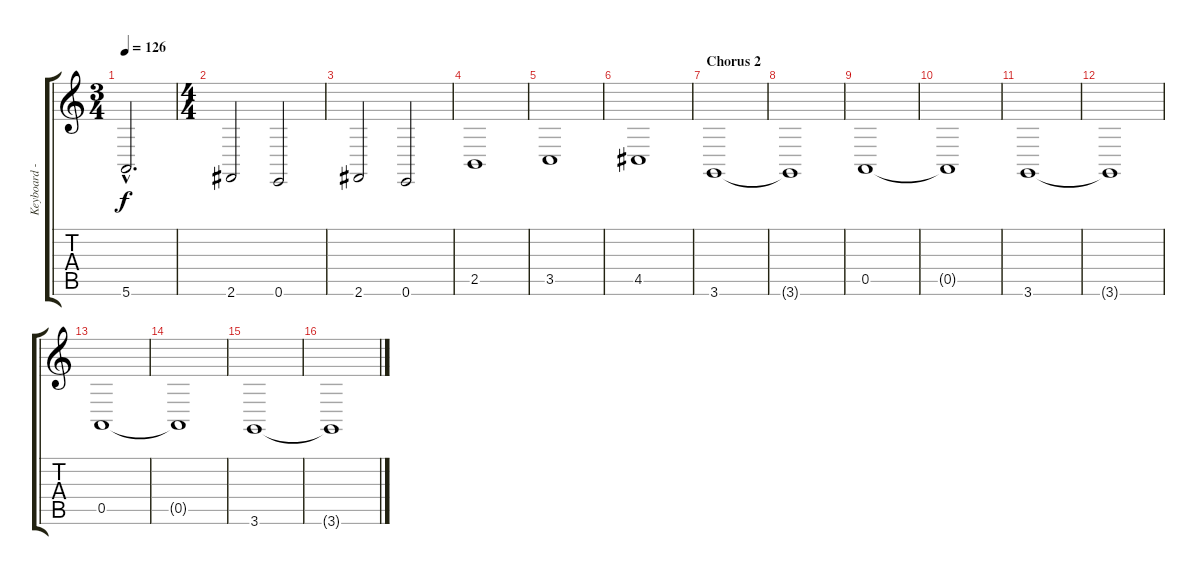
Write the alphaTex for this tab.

\track ("Keyboard - left hand basses" "Keyboard -") {instrument drawbarorgan}
\staff {score tabs}
\tuning (E4 B3 G3 D3 A2 E2) {hide}
\ts (3 4)
\tempo 126
\clef g2
\ks c
5.6{hac}.2{d dy f} |
\ts (4 4)
2.6.2 0.6.2 |
2.6.2 0.6.2 |
2.5.1 |
3.5.1 |
4.5.1 |
\section ("" "Chorus 2")
3.6.1 |
3.6{t}.1 |
0.5.1 |
0.5{t}.1 |
3.6.1 |
3.6{t}.1 |
0.5.1 |
0.5{t}.1 |
3.6.1 |
3.6{t}.1
